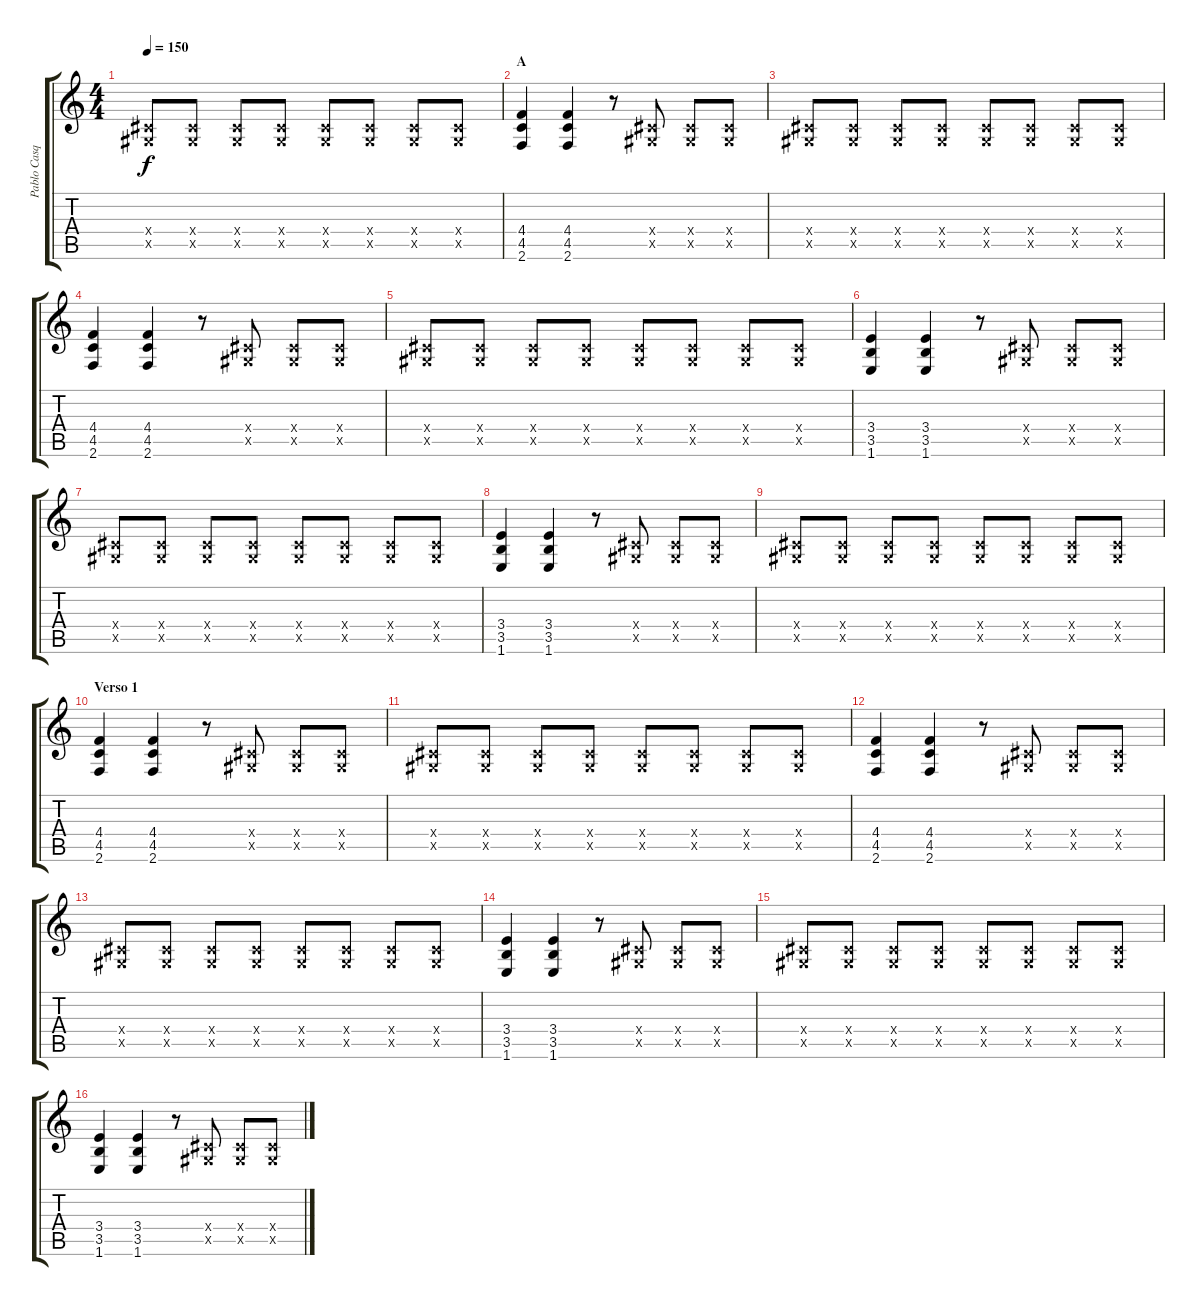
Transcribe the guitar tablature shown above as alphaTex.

\track ("Pablo Casquero" "Pablo Casq") {instrument distortionguitar}
\staff {score tabs}
\tuning (Eb4 Bb3 Gb3 Db3 Ab2 Eb2) {hide}
\ts (4 4)
\tempo 150
\clef g2
\ks c
(0.4{x} 0.5{x}).8{dy f} (0.4{x} 0.5{x}).8 (0.4{x} 0.5{x}).8 (0.4{x} 0.5{x}).8 (0.4{x} 0.5{x}).8 (0.4{x} 0.5{x}).8 (0.4{x} 0.5{x}).8 (0.4{x} 0.5{x}).8 |
\section ("" "A")
(4.4 4.5 2.6).4 (4.4 4.5 2.6).4 r.8 (0.4{x} 0.5{x}).8 (0.4{x} 0.5{x}).8 (0.4{x} 0.5{x}).8 |
(0.4{x} 0.5{x}).8 (0.4{x} 0.5{x}).8 (0.4{x} 0.5{x}).8 (0.4{x} 0.5{x}).8 (0.4{x} 0.5{x}).8 (0.4{x} 0.5{x}).8 (0.4{x} 0.5{x}).8 (0.4{x} 0.5{x}).8 |
(4.4 4.5 2.6).4 (4.4 4.5 2.6).4 r.8 (0.4{x} 0.5{x}).8 (0.4{x} 0.5{x}).8 (0.4{x} 0.5{x}).8 |
(0.4{x} 0.5{x}).8 (0.4{x} 0.5{x}).8 (0.4{x} 0.5{x}).8 (0.4{x} 0.5{x}).8 (0.4{x} 0.5{x}).8 (0.4{x} 0.5{x}).8 (0.4{x} 0.5{x}).8 (0.4{x} 0.5{x}).8 |
(3.4 3.5 1.6).4 (3.4 3.5 1.6).4 r.8 (0.4{x} 0.5{x}).8 (0.4{x} 0.5{x}).8 (0.4{x} 0.5{x}).8 |
(0.4{x} 0.5{x}).8 (0.4{x} 0.5{x}).8 (0.4{x} 0.5{x}).8 (0.4{x} 0.5{x}).8 (0.4{x} 0.5{x}).8 (0.4{x} 0.5{x}).8 (0.4{x} 0.5{x}).8 (0.4{x} 0.5{x}).8 |
(3.4 3.5 1.6).4 (3.4 3.5 1.6).4 r.8 (0.4{x} 0.5{x}).8 (0.4{x} 0.5{x}).8 (0.4{x} 0.5{x}).8 |
(0.4{x} 0.5{x}).8 (0.4{x} 0.5{x}).8 (0.4{x} 0.5{x}).8 (0.4{x} 0.5{x}).8 (0.4{x} 0.5{x}).8 (0.4{x} 0.5{x}).8 (0.4{x} 0.5{x}).8 (0.4{x} 0.5{x}).8 |
\section ("" "Verso 1")
(4.4 4.5 2.6).4 (4.4 4.5 2.6).4 r.8 (0.4{x} 0.5{x}).8 (0.4{x} 0.5{x}).8 (0.4{x} 0.5{x}).8 |
(0.4{x} 0.5{x}).8 (0.4{x} 0.5{x}).8 (0.4{x} 0.5{x}).8 (0.4{x} 0.5{x}).8 (0.4{x} 0.5{x}).8 (0.4{x} 0.5{x}).8 (0.4{x} 0.5{x}).8 (0.4{x} 0.5{x}).8 |
(4.4 4.5 2.6).4 (4.4 4.5 2.6).4 r.8 (0.4{x} 0.5{x}).8 (0.4{x} 0.5{x}).8 (0.4{x} 0.5{x}).8 |
(0.4{x} 0.5{x}).8 (0.4{x} 0.5{x}).8 (0.4{x} 0.5{x}).8 (0.4{x} 0.5{x}).8 (0.4{x} 0.5{x}).8 (0.4{x} 0.5{x}).8 (0.4{x} 0.5{x}).8 (0.4{x} 0.5{x}).8 |
(3.4 3.5 1.6).4 (3.4 3.5 1.6).4 r.8 (0.4{x} 0.5{x}).8 (0.4{x} 0.5{x}).8 (0.4{x} 0.5{x}).8 |
(0.4{x} 0.5{x}).8 (0.4{x} 0.5{x}).8 (0.4{x} 0.5{x}).8 (0.4{x} 0.5{x}).8 (0.4{x} 0.5{x}).8 (0.4{x} 0.5{x}).8 (0.4{x} 0.5{x}).8 (0.4{x} 0.5{x}).8 |
(3.4 3.5 1.6).4 (3.4 3.5 1.6).4 r.8 (0.4{x} 0.5{x}).8 (0.4{x} 0.5{x}).8 (0.4{x} 0.5{x}).8
